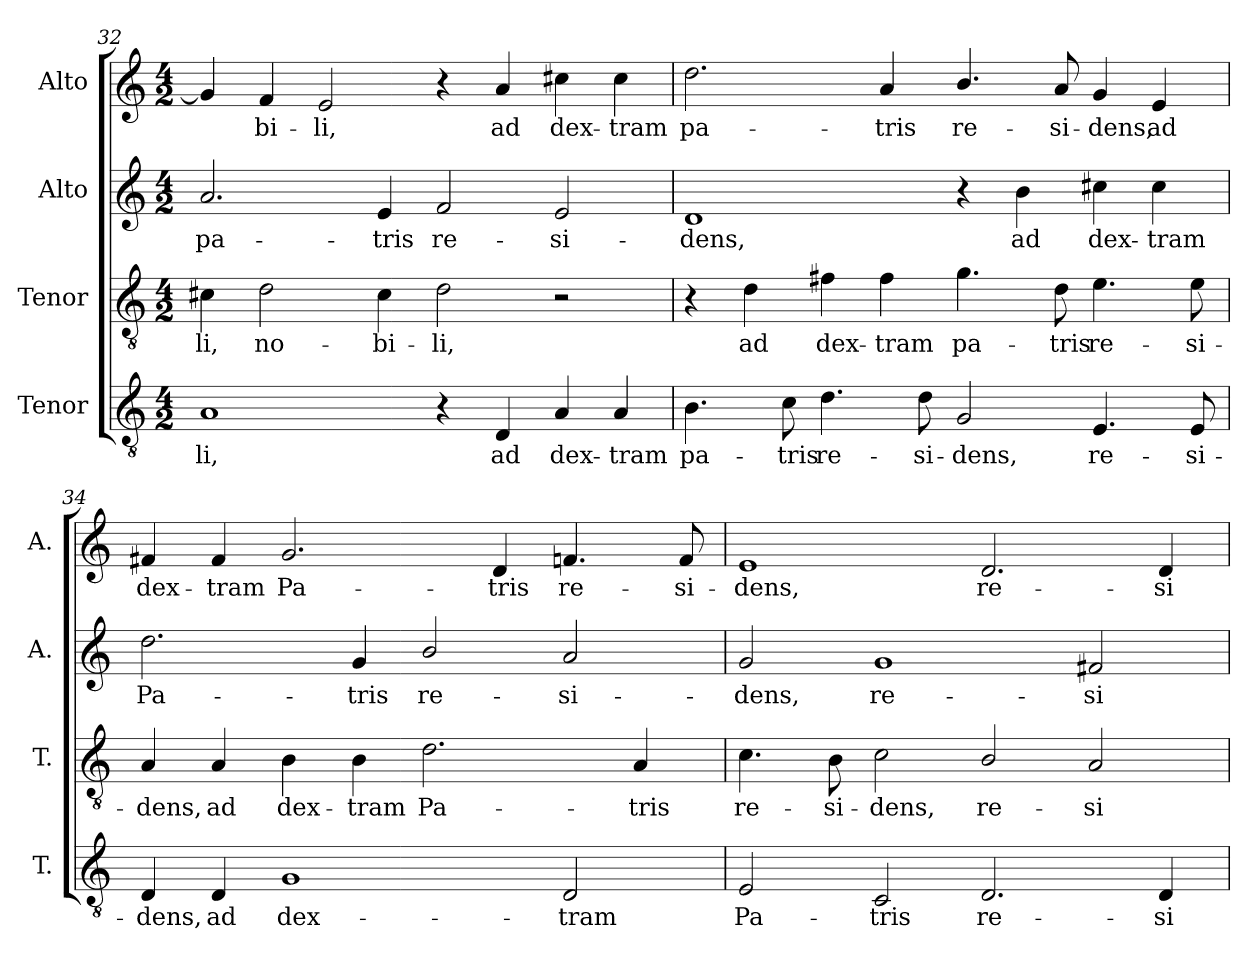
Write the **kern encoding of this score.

**kern	**text	**kern	**text	**kern	**text	**kern	**text
*part4	*part4	*part3	*part3	*part2	*part2	*part1	*part1
*staff4	*staff4	*staff3	*staff3	*staff2	*staff2	*staff1	*staff1
*I"Tenor	*	*I"Tenor	*	*I"Alto	*	*I"Alto	*
*I'T.	*	*I'T.	*	*I'A.	*	*I'A.	*
*clefGv2	*	*clefGv2	*	*clefG2	*	*clefG2	*
*ITrd7c12	*	*ITrd7c12	*	*	*	*	*
*k[]	*	*k[]	*	*k[]	*	*k[]	*
*C:	*	*C:	*	*C:	*	*C:	*
*M4/2	*	*M4/2	*	*M4/2	*	*M4/2	*
=32	=32	=32	=32	=32	=32	=32	=32
!	!LO:LY:b:color=#000000	!	!	!	!	!	!
!	!	!	!LO:LY:b:color=#000000	!	!	!	!
!	!	!	!	!	!LO:LY:b:color=#000000	!	!
1AAi	-li,	4C#Xi\	-li,	2.ai/	pa-	4gi/]	.
!	!	!	!LO:LY:b:color=#000000	!	!	!	!
!	!	!	!	!	!	!	!LO:LY:b:color=#000000
.	.	2Di\	no-	.	.	4fi/	-bi-
!	!	!	!	!	!	!	!LO:LY:b:color=#000000
.	.	.	.	.	.	2ei/	-li,
!	!	!	!LO:LY:b:color=#000000	!	!	!	!
!	!	!	!	!	!LO:LY:b:color=#000000	!	!
.	.	4C#i\	-bi-	4ei/	-tris	.	.
!	!	!	!LO:LY:b:color=#000000	!	!	!	!
!	!	!	!	!	!LO:LY:b:color=#000000	!	!
4r	.	2Di\	-li,	2fi/	re-	4r	.
!	!LO:LY:b:color=#000000	!	!	!	!	!	!
!	!	!	!	!	!	!	!LO:LY:b:color=#000000
4DDi/	ad	.	.	.	.	4ai/	ad
!	!LO:LY:b:color=#000000	!	!	!	!	!	!
!	!	!	!	!	!LO:LY:b:color=#000000	!	!
!	!	!	!	!	!	!	!LO:LY:b:color=#000000
4AAi/	dex-	2r	.	2ei/	-si-	4cc#Xi\	dex-
!	!LO:LY:b:color=#000000	!	!	!	!	!	!
!	!	!	!	!	!	!	!LO:LY:b:color=#000000
4AAi/	-tram	.	.	.	.	4cc#i\	-tram
=33	=33	=33	=33	=33	=33	=33	=33
!	!LO:LY:b:color=#000000	!	!	!	!	!	!
!	!	!	!	!	!LO:LY:b:color=#000000	!	!
!	!	!	!	!	!	!	!LO:LY:b:color=#000000
4.BBi\	pa-	4r	.	1di	-dens,	2.ddi\	pa-
!	!	!	!LO:LY:b:color=#000000	!	!	!	!
.	.	4Di\	ad	.	.	.	.
!	!LO:LY:b:color=#000000	!	!	!	!	!	!
8Ci\	-tris	.	.	.	.	.	.
!	!LO:LY:b:color=#000000	!	!	!	!	!	!
!	!	!	!LO:LY:b:color=#000000	!	!	!	!
4.Di\	re-	4F#Xi\	dex-	.	.	.	.
!	!	!	!LO:LY:b:color=#000000	!	!	!	!
!	!	!	!	!	!	!	!LO:LY:b:color=#000000
.	.	4F#i\	-tram	.	.	4ai/	-tris
!	!LO:LY:b:color=#000000	!	!	!	!	!	!
8Di\	-si-	.	.	.	.	.	.
!	!LO:LY:b:color=#000000	!	!	!	!	!	!
!	!	!	!LO:LY:b:color=#000000	!	!	!	!
!	!	!	!	!	!	!	!LO:LY:b:color=#000000
2GGi/	-dens,	4.Gi\	pa-	4r	.	4.bi/	re-
!	!	!	!	!	!LO:LY:b:color=#000000	!	!
.	.	.	.	4bi\	ad	.	.
!	!	!	!LO:LY:b:color=#000000	!	!	!	!
!	!	!	!	!	!	!	!LO:LY:b:color=#000000
.	.	8Di\	-tris	.	.	8ai/	-si-
!	!LO:LY:b:color=#000000	!	!	!	!	!	!
!	!	!	!LO:LY:b:color=#000000	!	!	!	!
!	!	!	!	!	!LO:LY:b:color=#000000	!	!
!	!	!	!	!	!	!	!LO:LY:b:color=#000000
4.EEi/	re-	4.Ei\	re-	4cc#Xi\	dex-	4gi/	-dens,
!	!	!	!	!	!LO:LY:b:color=#000000	!	!
!	!	!	!	!	!	!	!LO:LY:b:color=#000000
.	.	.	.	4cc#i\	-tram	4ei/	ad
!	!LO:LY:b:color=#000000	!	!	!	!	!	!
!	!	!	!LO:LY:b:color=#000000	!	!	!	!
8EEi/	-si-	8Ei\	-si-	.	.	.	.
!!LO:LB:g=z
=34	=34	=34	=34	=34	=34	=34	=34
!	!LO:LY:b:color=#000000	!	!	!	!	!	!
!	!	!	!LO:LY:b:color=#000000	!	!	!	!
!	!	!	!	!	!LO:LY:b:color=#000000	!	!
!	!	!	!	!	!	!	!LO:LY:b:color=#000000
4DDi/	-dens,	4AAi/	-dens,	2.ddi\	Pa-	4f#Xi/	dex-
!	!LO:LY:b:color=#000000	!	!	!	!	!	!
!	!	!	!LO:LY:b:color=#000000	!	!	!	!
!	!	!	!	!	!	!	!LO:LY:b:color=#000000
4DDi/	ad	4AAi/	ad	.	.	4f#i/	-tram
!	!LO:LY:b:color=#000000	!	!	!	!	!	!
!	!	!	!LO:LY:b:color=#000000	!	!	!	!
!	!	!	!	!	!	!	!LO:LY:b:color=#000000
1GGi	dex-	4BBi\	dex-	.	.	2.gi/	Pa-
!	!	!	!LO:LY:b:color=#000000	!	!	!	!
!	!	!	!	!	!LO:LY:b:color=#000000	!	!
.	.	4BBi\	-tram	4gi/	-tris	.	.
!	!	!	!LO:LY:b:color=#000000	!	!	!	!
!	!	!	!	!	!LO:LY:b:color=#000000	!	!
.	.	2.Di\	Pa-	2bi/	re-	.	.
!	!	!	!	!	!	!	!LO:LY:b:color=#000000
.	.	.	.	.	.	4di/	-tris
!	!LO:LY:b:color=#000000	!	!	!	!	!	!
!	!	!	!	!	!LO:LY:b:color=#000000	!	!
!	!	!	!	!	!	!	!LO:LY:b:color=#000000
2DDi/	-tram	.	.	2ai/	-si-	4.fni/	re-
!	!	!	!LO:LY:b:color=#000000	!	!	!	!
.	.	4AAi/	-tris	.	.	.	.
!	!	!	!	!	!	!	!LO:LY:b:color=#000000
.	.	.	.	.	.	8fi/	-si-
=35	=35	=35	=35	=35	=35	=35	=35
!	!LO:LY:b:color=#000000	!	!	!	!	!	!
!	!	!	!LO:LY:b:color=#000000	!	!	!	!
!	!	!	!	!	!LO:LY:b:color=#000000	!	!
!	!	!	!	!	!	!	!LO:LY:b:color=#000000
2EEi/	Pa-	4.Ci\	re-	2gi/	-dens,	1ei	-dens,
!	!	!	!LO:LY:b:color=#000000	!	!	!	!
.	.	8BBi\	-si-	.	.	.	.
!	!LO:LY:b:color=#000000	!	!	!	!	!	!
!	!	!	!LO:LY:b:color=#000000	!	!	!	!
!	!	!	!	!	!LO:LY:b:color=#000000	!	!
2CCi/	-tris	2Ci\	-dens,	1gi	re-	.	.
!	!LO:LY:b:color=#000000	!	!	!	!	!	!
!	!	!	!LO:LY:b:color=#000000	!	!	!	!
!	!	!	!	!	!	!	!LO:LY:b:color=#000000
2.DDi/	re-	2BBi/	re-	.	.	2.di/	re-
!	!	!	!LO:LY:b:color=#000000	!	!	!	!
!	!	!	!	!	!LO:LY:b:color=#000000	!	!
.	.	2AAi/	-si-	2f#Xi/	-si-	.	.
!	!LO:LY:b:color=#000000	!	!	!	!	!	!
!	!	!	!	!	!	!	!LO:LY:b:color=#000000
4DDi/	-si-	.	.	.	.	4di/	-si-
=	=	=	=	=	=	=	=
*-	*-	*-	*-	*-	*-	*-	*-
